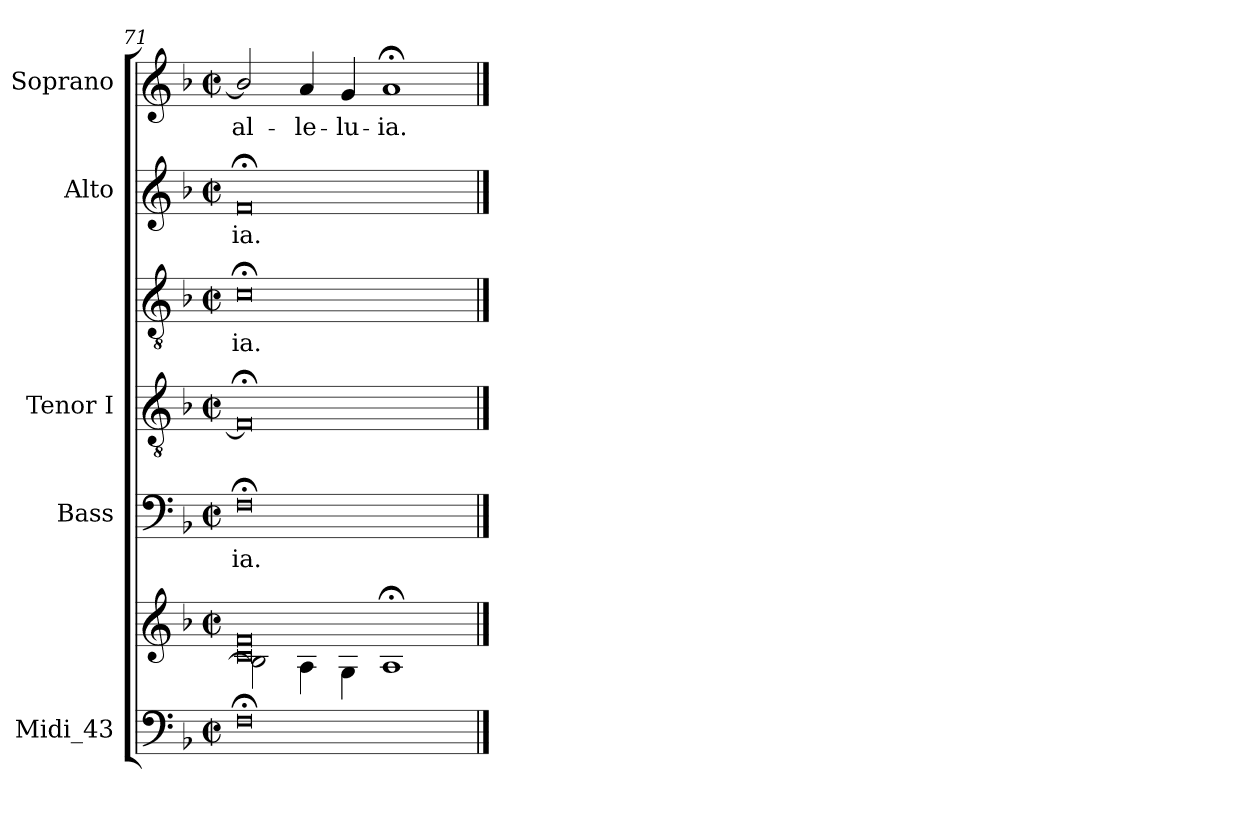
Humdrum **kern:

**kern	**kern	**kern	**text	**kern	**kern	**text	**kern	**text	**kern	**text
*part5	*part5	*part4	*part4	*part3	*part3	*part3	*part2	*part2	*part1	*part1
*staff7	*staff6	*staff5	*staff5	*staff4	*staff3	*staff3	*staff2	*staff2	*staff1	*staff1
*I"Midi_43	*	*I"Bass	*	*I"Tenor I	*	*	*I"Alto	*	*I"Soprano	*
*	*	*I'B	*	*I'T	*	*	*I'A	*	*I'S	*
*clefF4	*clefG2	*clefF4	*	*clefGv2	*clefGv2	*	*clefG2	*	*clefG2	*
*k[b-]	*k[b-]	*k[b-]	*	*k[b-]	*k[b-]	*	*k[b-]	*	*k[b-]	*
*F:	*F:	*F:	*	*F:	*F:	*	*F:	*	*F:	*
*M4/2	*M4/2	*M4/2	*	*M4/2	*M4/2	*	*M4/2	*	*M4/2	*
*met(c|)	*met(c|)	*met(c|)	*	*met(c|)	*met(c|)	*	*met(c|)	*	*met(c|)	*
=71	=71	=71	=71	=71	=71	=71	=71	=71	=71	=71
*	*^	*	*	*	*	*	*	*	*	*
*	*	*^	*	*	*	*	*	*	*	*	*
!	!	!	!	!	!LO:LY:b	!	!	!LO:LY:b	!	!LO:LY:b	!	!LO:LY:b
0F;	0f/	0c\	2B-\]	0F;<	-ia.	0F;<]	0c;<	ia.	0f;<	-ia.	2b-/]	al-
!	!	!	!	!	!	!	!	!	!	!	!	!LO:LY:b
.	.	.	4A\	.	.	.	.	.	.	.	4a	-le-
!	!	!	!	!	!	!	!	!	!	!	!	!LO:LY:b
.	.	.	4G\	.	.	.	.	.	.	.	4g	-lu-
!	!	!	!	!	!	!	!	!	!	!	!	!LO:LY:b
.	.	.	1A;\	.	.	.	.	.	.	.	1a;<	-ia.
*	*v	*v	*v	*	*	*	*	*	*	*	*	*
==	==	==	==	==	==	==	==	==	==	==
*-	*-	*-	*-	*-	*-	*-	*-	*-	*-	*-
